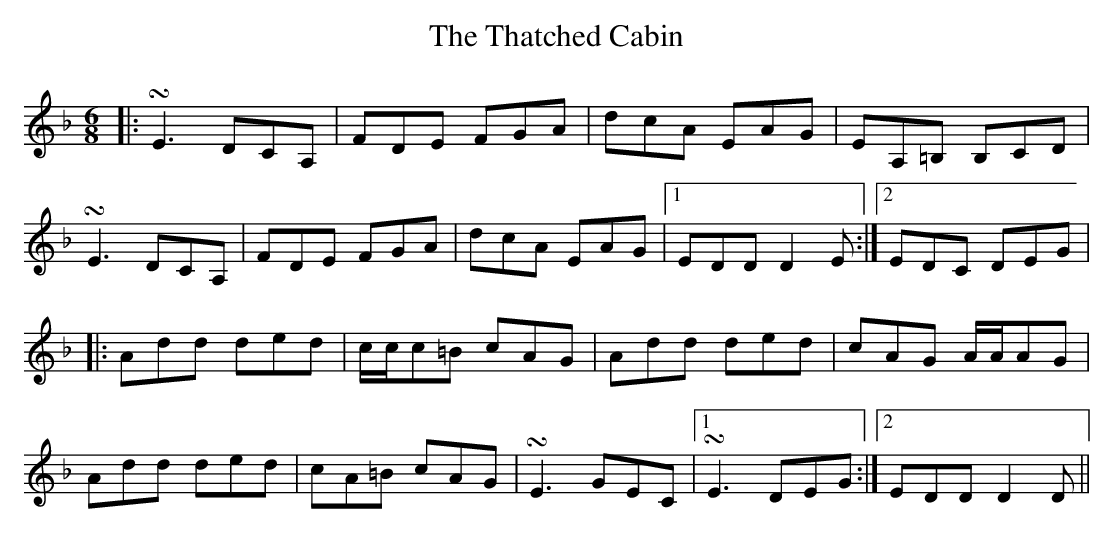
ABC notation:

X:1
T: The Thatched Cabin
M: 6/8
L: 1/8
K: Dmin
|: !turn!E3 DCA, | FDE FGA | dcA EAG | EA,=B, B,CD |
!turn!E3 DCA, | FDE FGA | dcA EAG |1 EDD D2 E :|2 EDC DEG |
|: Add ded | c/c/c=B cAG | Add ded | cAG A/A/AG |
Add ded | cA=B cAG | !turn!E3 GEC |1 !turn!E3 DEG :|2 EDD D2 D ||
